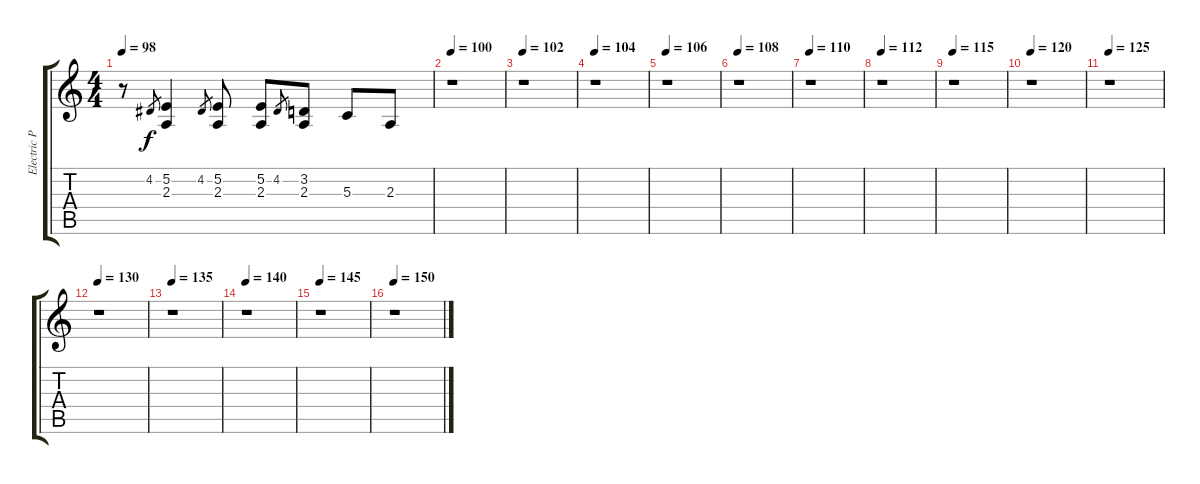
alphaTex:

\track ("Electric Piano" "Electric P") {instrument electricgrandpiano}
\staff {score tabs}
\tuning (E4 B3 G3 D3 A2 E2) {hide}
\ts (4 4)
\tempo 98
\clef g2
\ks c
r.8{dy f} 4.2.8{gr} (5.2 2.3).4 4.2.8{gr} (5.2 2.3).8 (5.2 2.3).8 4.2.8{gr} (3.2 2.3).8 5.3.8 2.3.8 |
\tempo 100
r.1 |
\tempo 102
r.1 |
\tempo 104
r.1 |
\tempo 106
r.1 |
\tempo 108
r.1 |
\tempo 110
r.1 |
\tempo 112
r.1 |
\tempo 115
r.1 |
\tempo 120
r.1 |
\tempo 125
r.1 |
\tempo 130
r.1 |
\tempo 135
r.1 |
\tempo 140
r.1 |
\tempo 145
r.1 |
\tempo 150
r.1
